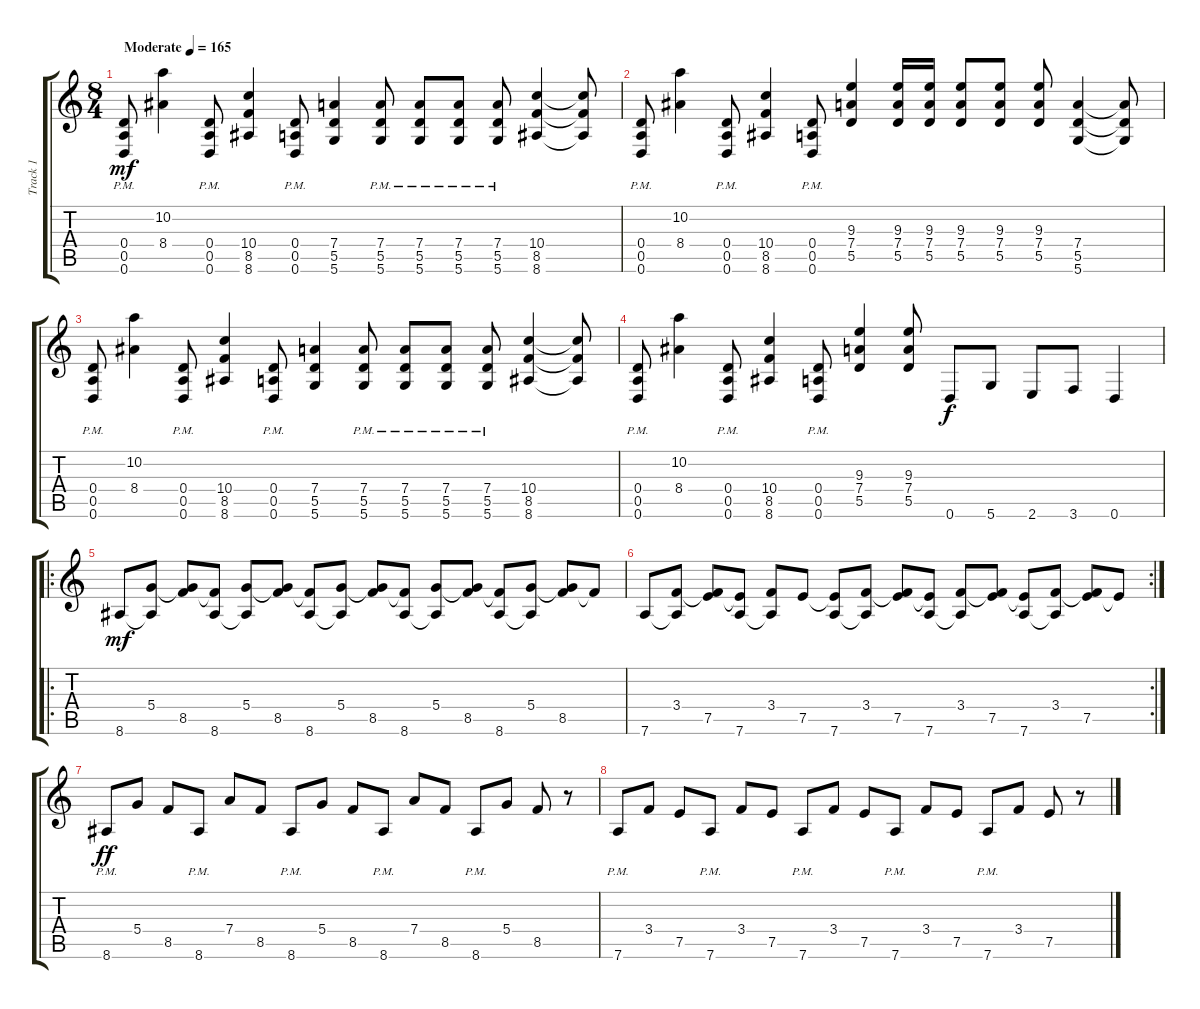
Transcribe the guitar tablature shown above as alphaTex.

\track ("Track 1" "Track 1") {instrument distortionguitar}
\staff {score tabs}
\tuning (E4 B3 G3 D3 A2 D2) {hide}
\ts (8 4)
\tempo (165 "Moderate")
\clef g2
\ks c
(0.4{pm} 0.5 0.6).8{dy mf instrument distortionguitar} (10.2 8.4).4 (0.4{pm} 0.5 0.6).8 (10.4 8.5 8.6).4 (0.4{pm} 0.5 0.6).8 (7.4 5.5 5.6).4 (7.4{pm} 5.5 5.6).8 (7.4{pm} 5.5 5.6).8 (7.4{pm} 5.5 5.6).8 (7.4{pm} 5.5 5.6).8 (10.4 8.5 8.6).4 (10.4{t} 8.5{t} 8.6{t}).8 |
(0.4 0.5{pm} 0.6).8 (10.2 8.4).4 (0.4 0.5{pm} 0.6).8 (10.4 8.5 8.6).4 (0.4 0.5{pm} 0.6).8 (9.3 7.4 5.5).4 (9.3 7.4 5.5).16 (9.3 7.4 5.5).16 (9.3 7.4 5.5).8 (9.3 7.4 5.5).8 (9.3 7.4 5.5).8 (7.4 5.5 5.6).4 (7.4{t} 5.5{t} 5.6{t}).8 |
(0.4{pm} 0.5 0.6).8 (10.2 8.4).4 (0.4{pm} 0.5 0.6).8 (10.4 8.5 8.6).4 (0.4{pm} 0.5 0.6).8 (7.4 5.5 5.6).4 (7.4{pm} 5.5 5.6).8 (7.4{pm} 5.5 5.6).8 (7.4{pm} 5.5 5.6).8 (7.4{pm} 5.5 5.6).8 (10.4 8.5 8.6).4 (10.4{t} 8.5{t} 8.6{t}).8 |
(0.4 0.5{pm} 0.6).8 (10.2 8.4).4 (0.4 0.5{pm} 0.6).8 (10.4 8.5 8.6).4 (0.4 0.5{pm} 0.6).8 (9.3 7.4 5.5).4 (9.3 7.4 5.5).8 0.6.8{dy f} 5.6.8 2.6.8 3.6.8 0.6.4 |
\ro
8.6.8{dy mf} (5.4 8.6{t}).8 (5.4{t} 8.5).8 (8.5{t} 8.6).8 (5.4 8.6{t}).8 (5.4{t} 8.5).8 (8.5{t} 8.6).8 (5.4 8.6{t}).8 (5.4{t} 8.5).8 (8.5{t} 8.6).8 (5.4 8.6{t}).8 (5.4{t} 8.5).8 (8.5{t} 8.6).8 (5.4 8.6{t}).8 (5.4{t} 8.5).8 8.5{t}.8 |
\rc 2
7.6.8 (3.4 7.6{t}).8 (3.4{t} 7.5).8 (7.5{t} 7.6).8 (3.4 7.6{t}).8 7.5.8 (7.5{t} 7.6).8 (3.4 7.6{t}).8 (3.4{t} 7.5).8 (7.5{t} 7.6).8 (3.4 7.6{t}).8 (3.4{t} 7.5).8 (7.5{t} 7.6).8 (3.4 7.6{t}).8 (3.4{t} 7.5).8 7.5{t}.8 |
8.6{pm}.8{dy ff} 5.4.8 8.5.8 8.6{pm}.8 7.4.8 8.5.8 8.6{pm}.8 5.4.8 8.5.8 8.6{pm}.8 7.4.8 8.5.8 8.6{pm}.8 5.4.8 8.5.8 r.8 |
7.6{pm}.8 3.4.8 7.5.8 7.6{pm}.8 3.4.8 7.5.8 7.6{pm}.8 3.4.8 7.5.8 7.6{pm}.8 3.4.8 7.5.8 7.6{pm}.8 3.4.8 7.5.8 r.8
